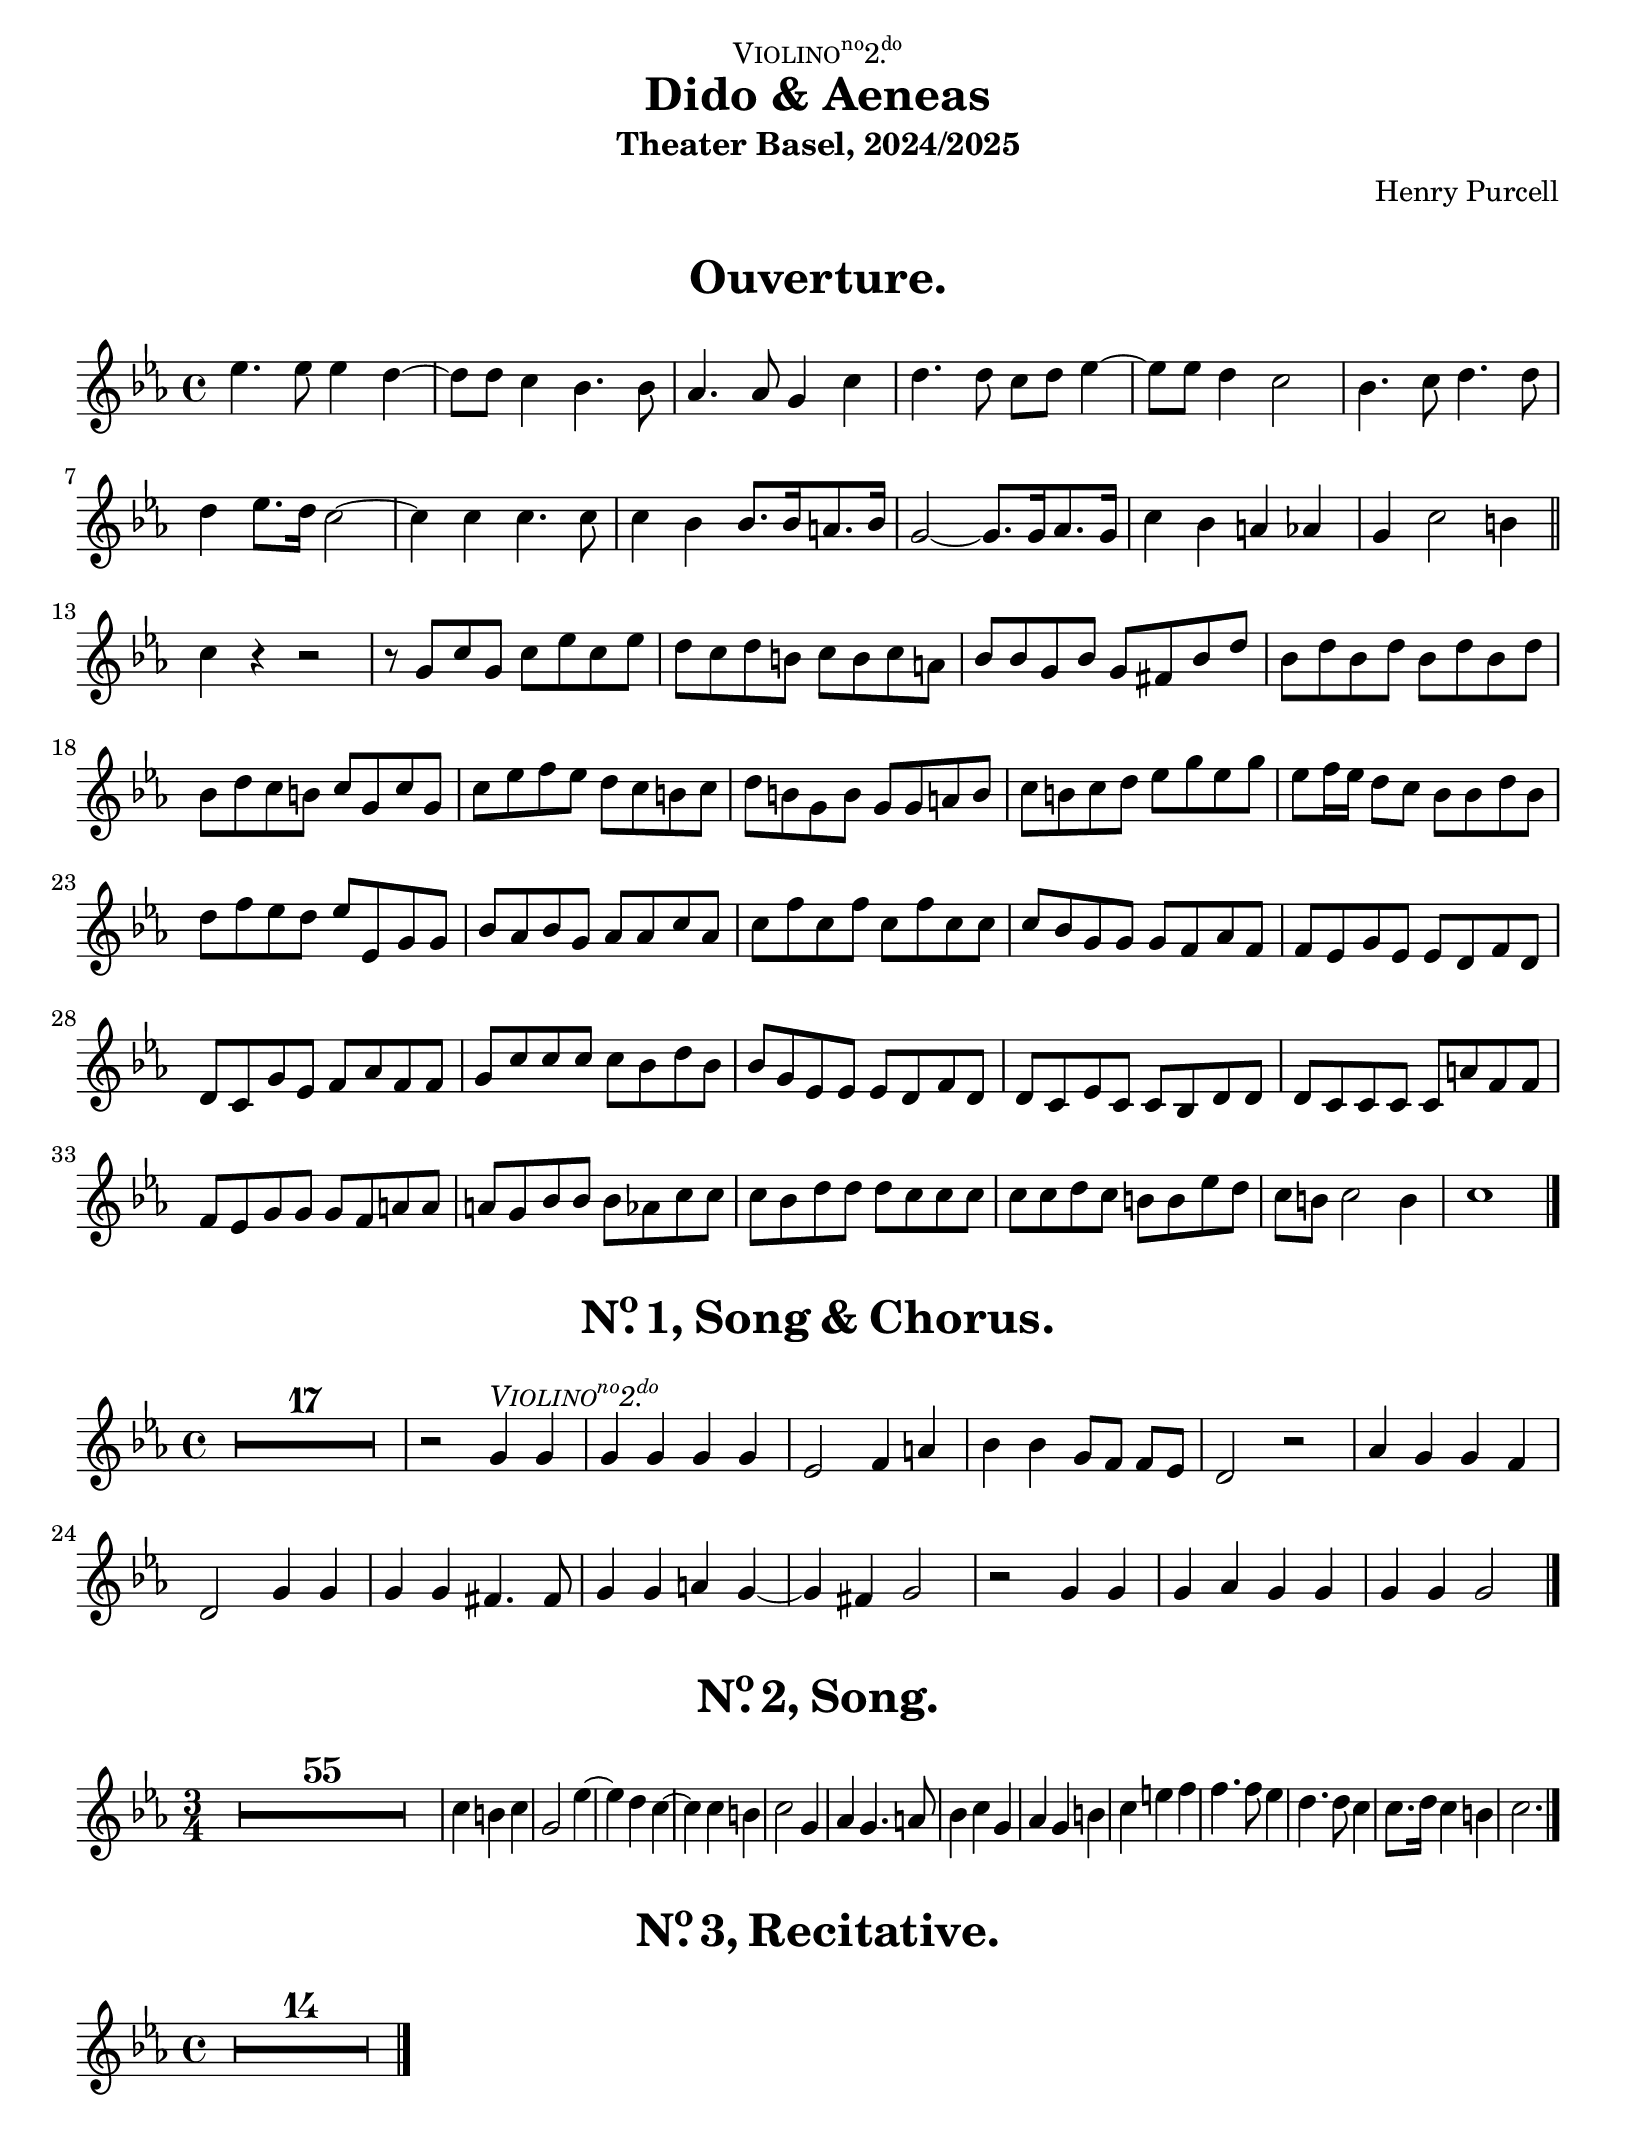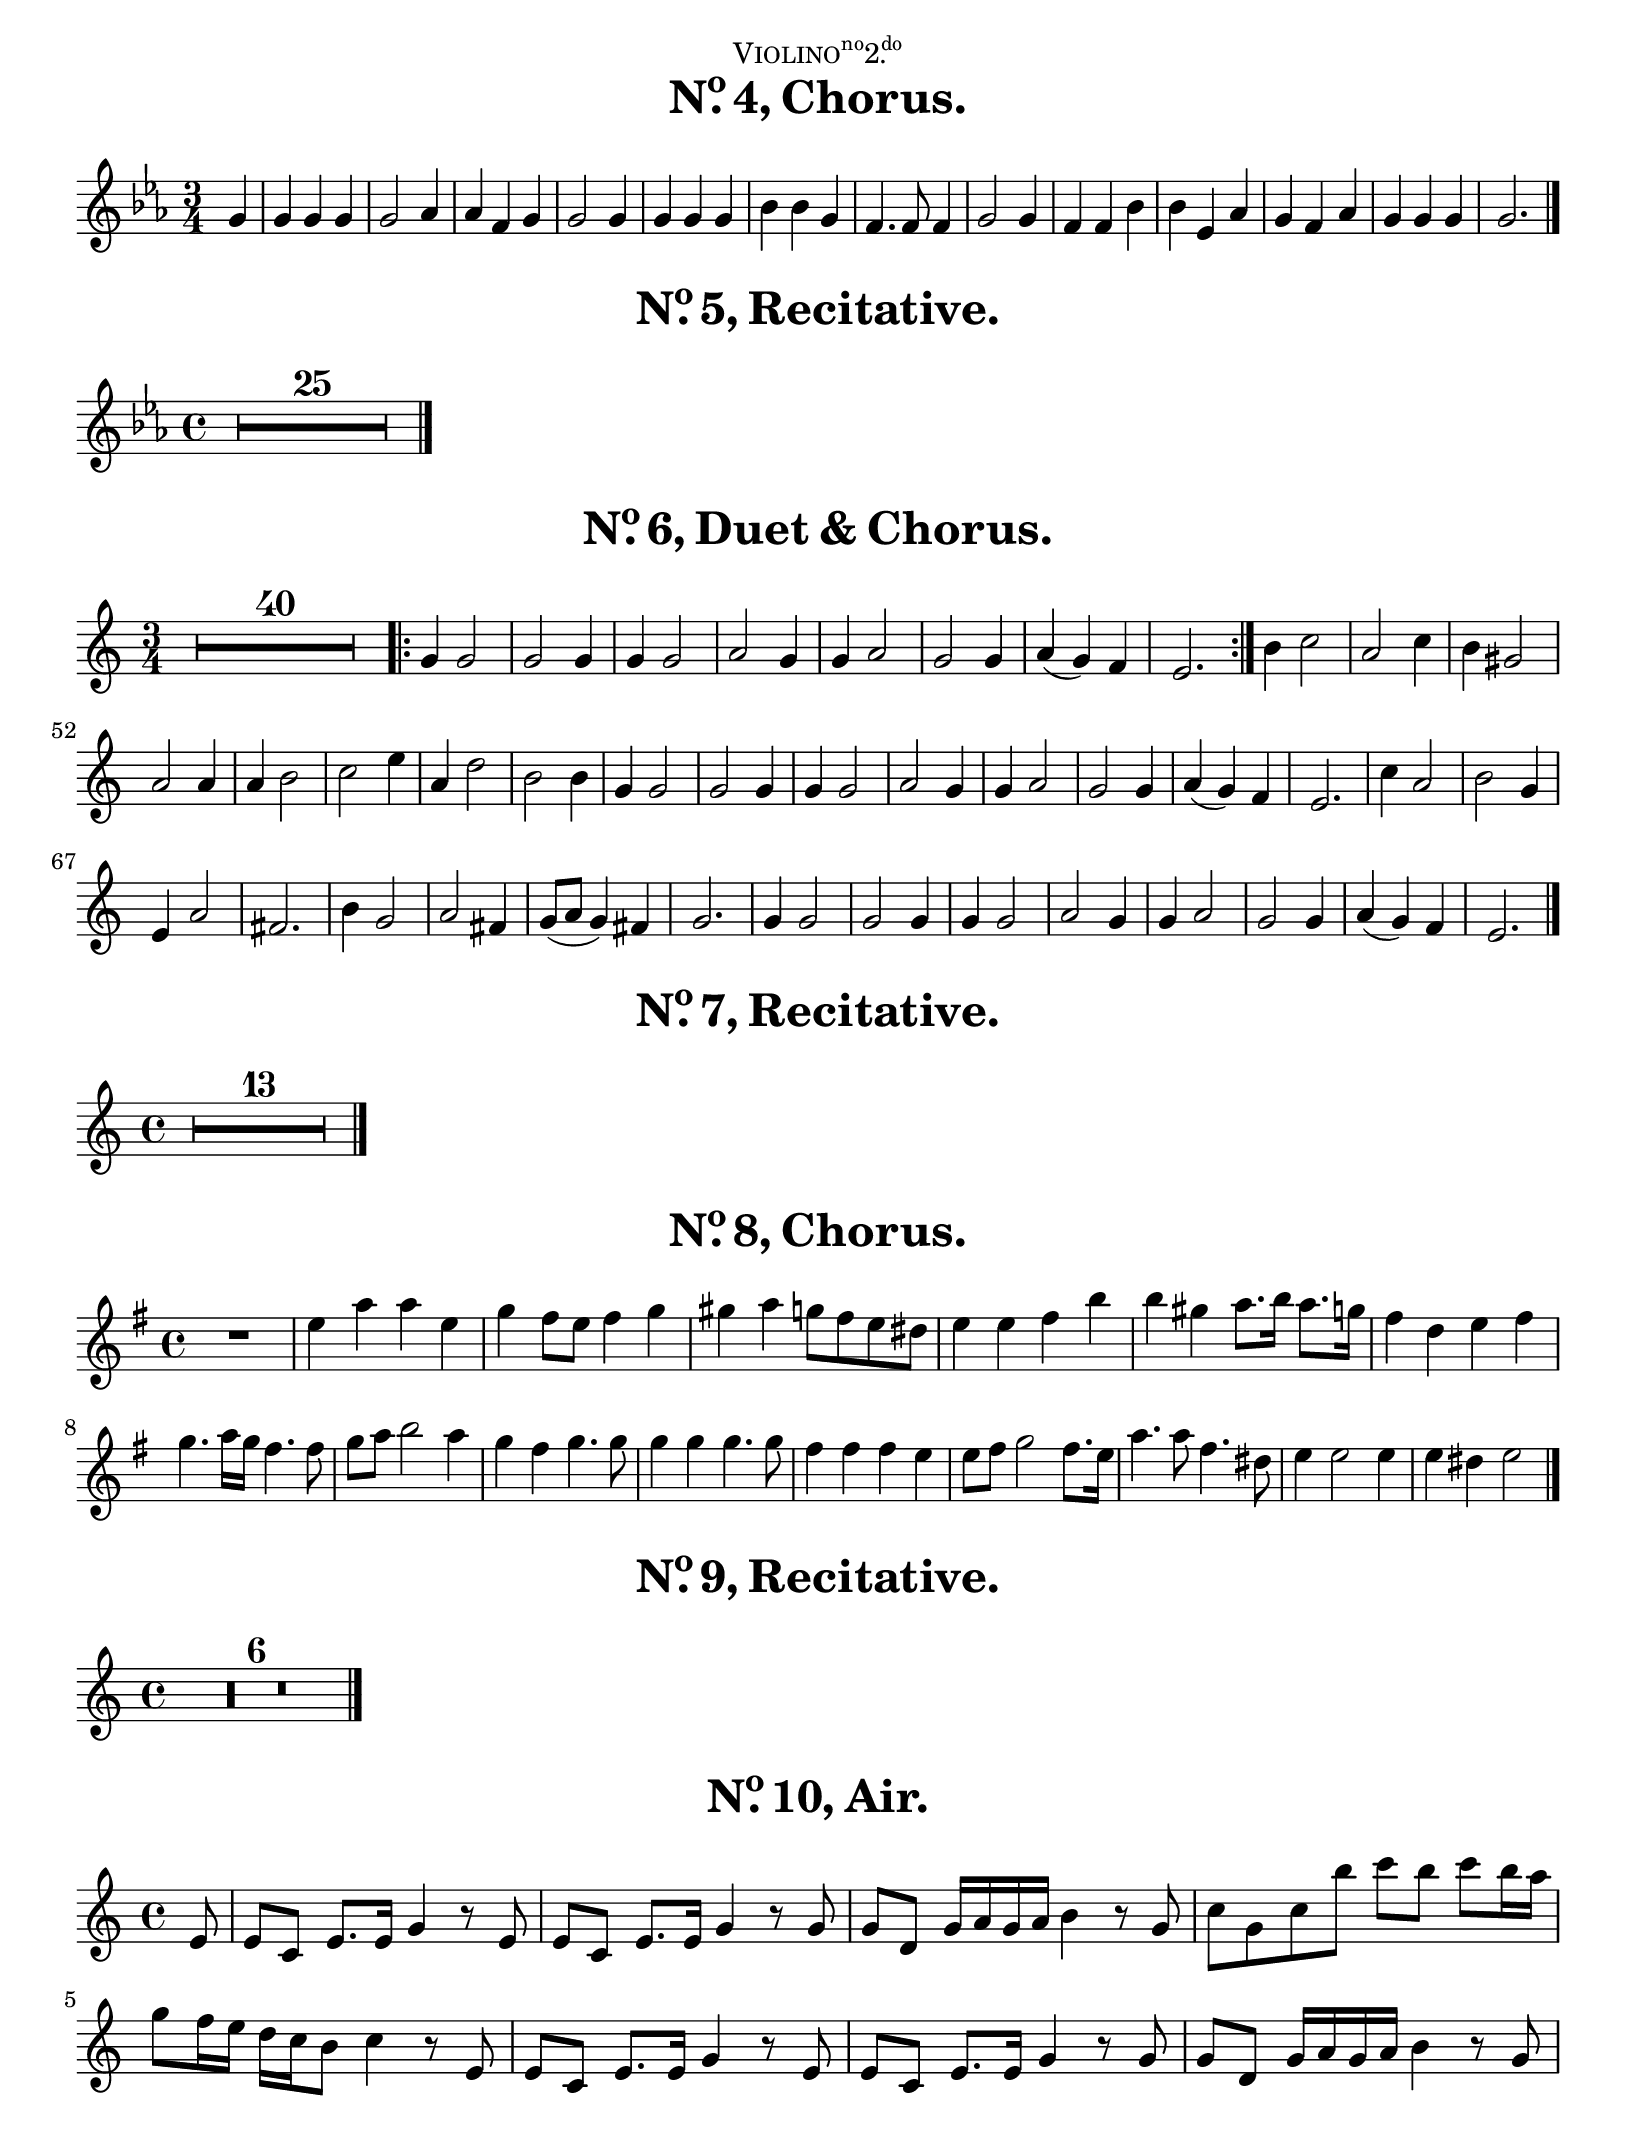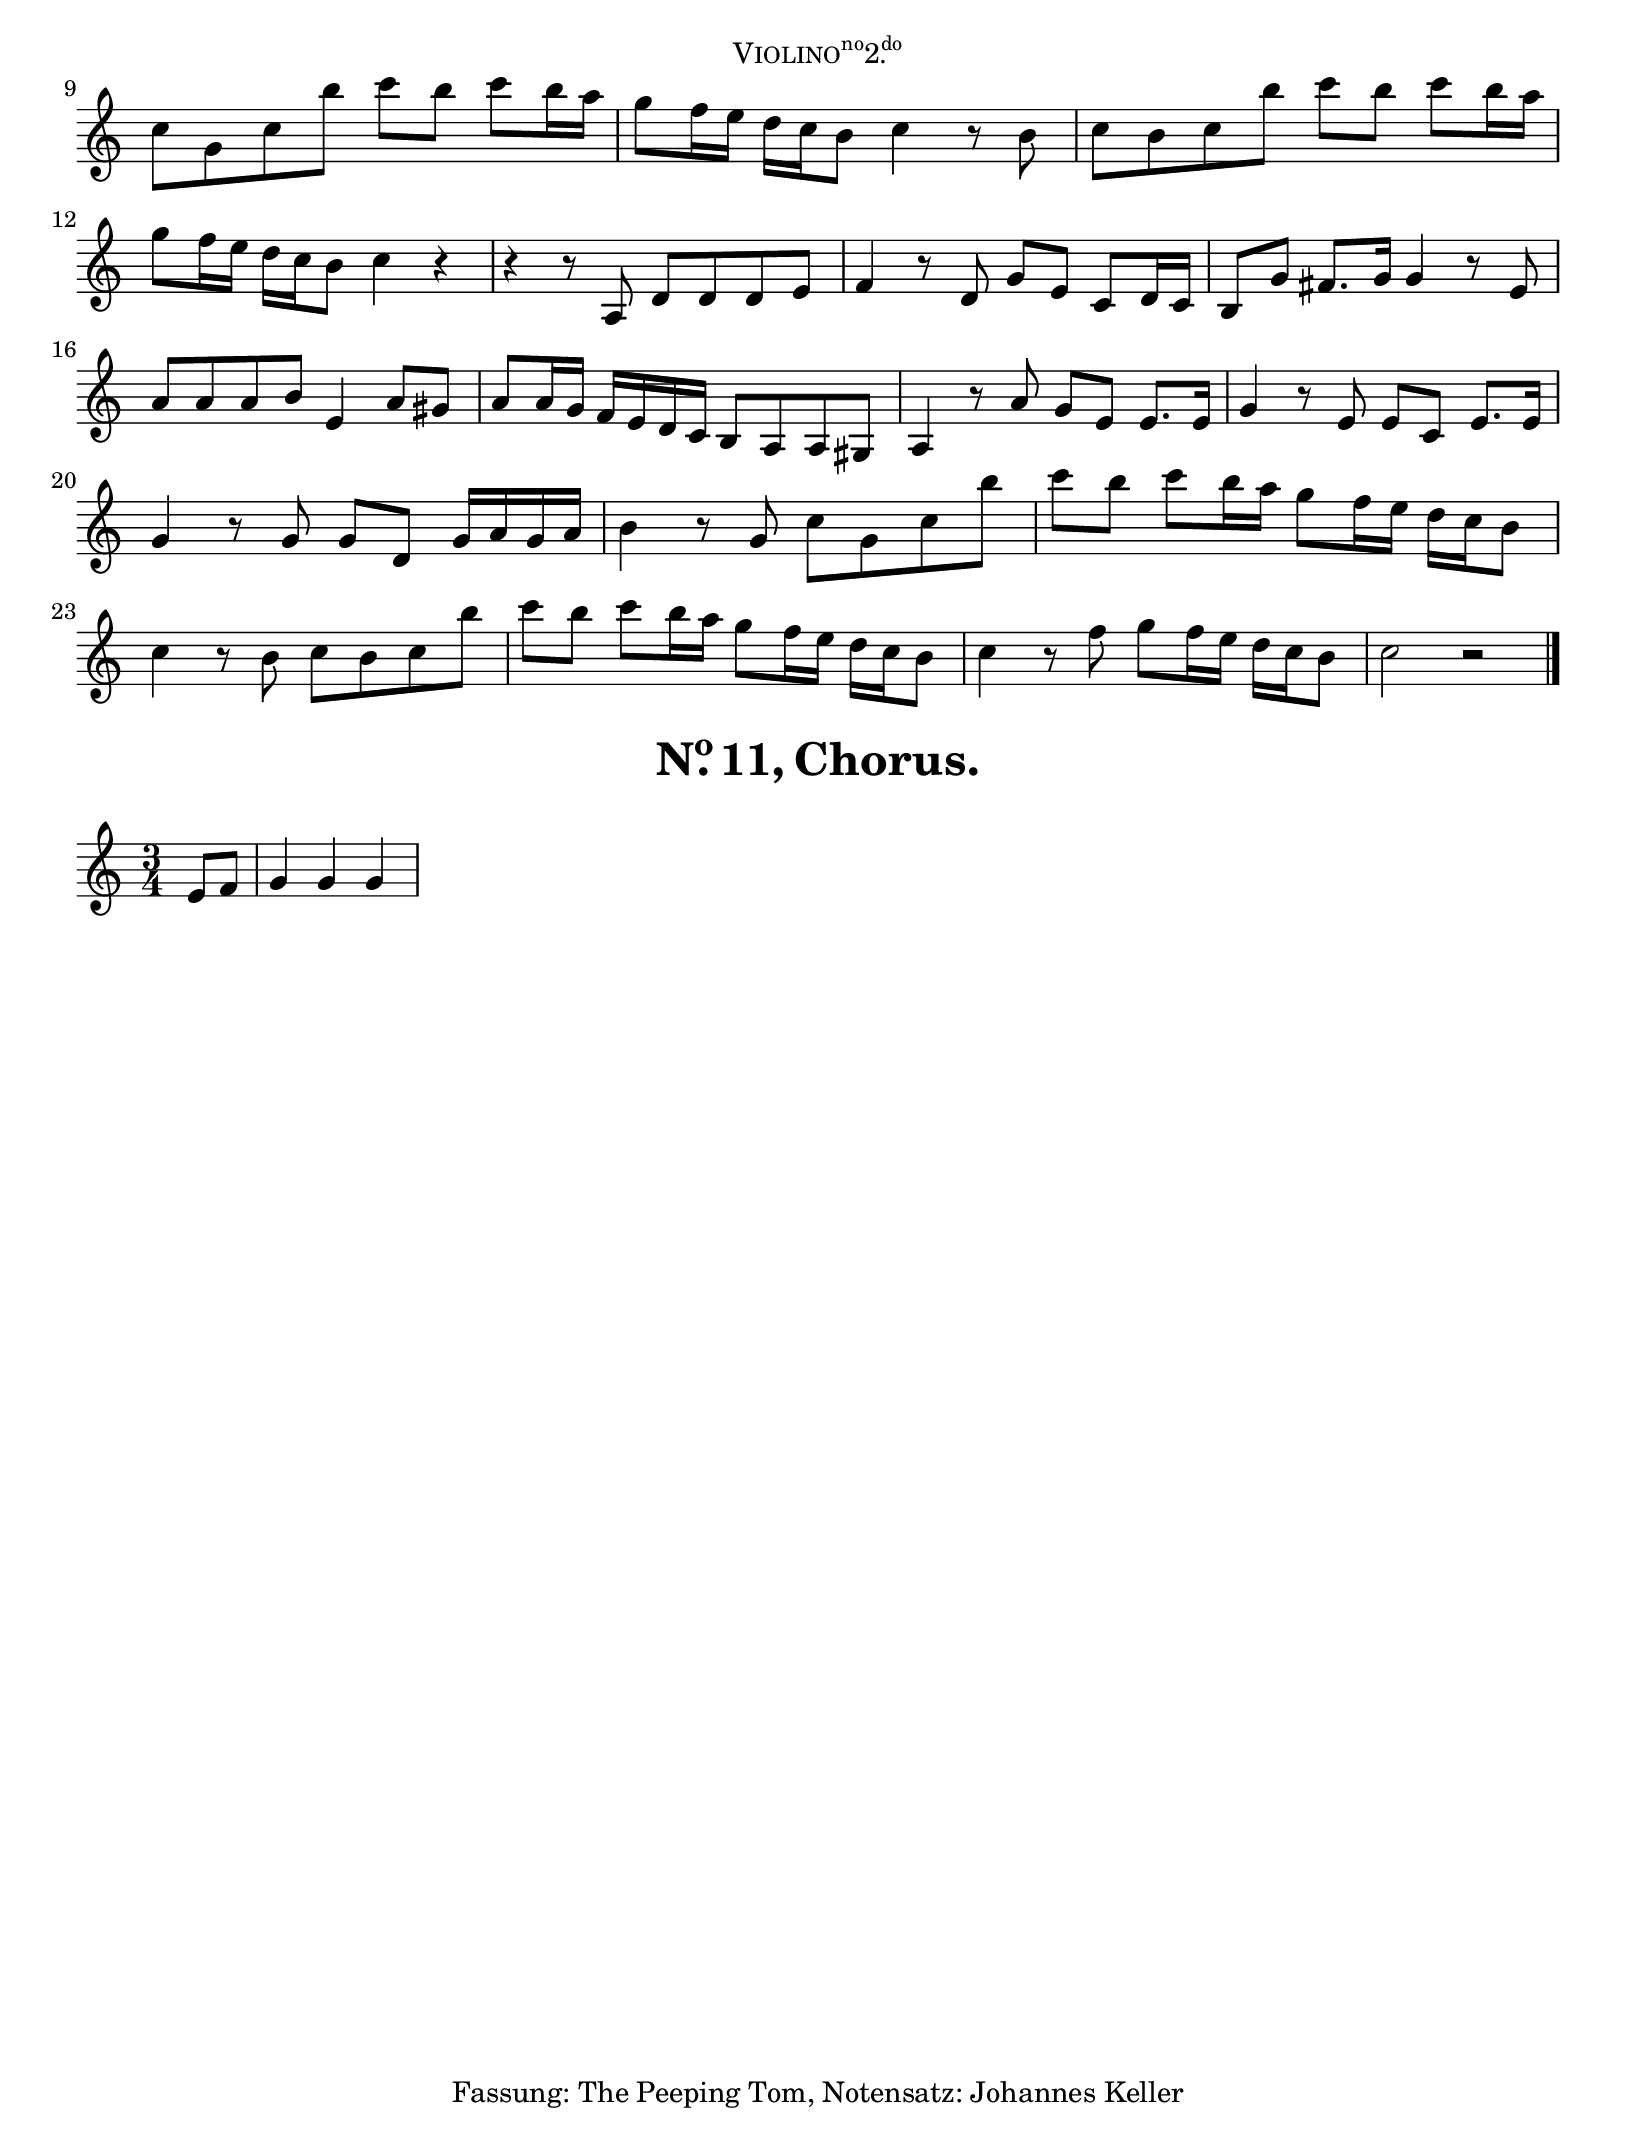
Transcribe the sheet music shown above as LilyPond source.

\version "2.24.4"

#(set-global-staff-size 25)

\include "global-definitions.ly"
\include "global-definitions.ly"

vnIIOuverture = \relative es'' {
  \time 4/4
  \key c \minor
  \clef \vnIIClef
  es4. es8 es4 d~ |
  d8 d c4 bes4. bes8 |
  as4. as8 g4 c |
  d4. d8 c d es4~ |
  es8 es d4 c2 |
  bes4. c8 d4. d8 |
  d4 es8. d16 c2~ |
  c4 c c4. c8 |
  c4 bes bes8.[ bes16 a8. bes16] |
  g2~ g8.[ g16 as8. g16] |
  c4 bes a as |
  g4 c2 b4 \bar "||"

  c4 r4 r2 |
  r8 g[ c g] c[ es c es] |
  d[ c d b] c[ b c a] |
  bes[ bes g bes] g[ fis bes d] |
  bes[ d bes d] bes[ d bes d] |
  bes[ d c b] c[ g c g] |

  c[ es f es] d[ c b c] |
  d[ b g b] g[ g a b] |
  c[ b c d] es[ g es g] |
  es[ f16 es] d8 c bes[ bes d bes] |
  d[ f es d] es[ es, g g] |
  bes[ as bes g] as[ as c as] |
  c[ f c f] c[ f c c] |
  c[ bes g g] g[ f as f] |
  f[ es g es] es[ d f d] |
  d[ c g' es] f[ as f f] |
  g[ c c c] c[ bes d bes] |
  bes[ g es es] es[ d f d] |
  d[ c es c] c[ bes d d] |
  d[ c c c] c[ a' f f] |
  f[ es g g] g[ f a a] |
  a[ g bes bes] bes[ as c c] |
  c[ bes d d] d[ c c c] |
  c[ c d c] b[ b es d] |
  c b c2 b4 | c1 \bar "|."

}

vnIINI = \relative g' {
  \time 4/4
  \key c \minor
  \clef \vnIIClef
  R1*17 |
  r2 g4^\instrumentHintVnII g |
  g g g g |
  es2 f4 a |
  bes4 bes g8[ f] f[ es] |

  d2 r |
  as'4 g g f |
  d2 g4 g |
  g g fis4. fis8 |
  g4 g a g~ |
  g fis g2 |
  r g4 g |
  g as g g |
  g g g2 \bar "|."
}

vnIINII = \relative c'' {
  \time 3/4
  \key c \minor
  \clef \vnIIClef
  R2.*55 |
  c4 b c |
  g2 es'4~ |
  es d c~ |
  c c b |
  c2 g4 |
  as g4. a8 |
  bes4 c g |
  as g b |
  c e f |
  f4. f8 es4 |
  d4. d8 c4 |
  c8. d16 c4 b |
  c2. \bar "|."
}

vnIINIII = \relative c {
  \time 4/4
  \key c \minor
  \clef \vnIIClef
  R1*14 \bar "|."
}

vnIINIV = \relative g' {
  \time 3/4
  \partial 4
  \key c \minor
  \clef \vnIIClef
  g4 |
  g g g |
  g2 as4 |
  as f g |
  g2 g4 |
  g g g |
  bes bes g |
  f4. f8 f4 |
  g2 g4 |
  f4 f bes |
  bes es, as |
  g f as |
  g g g |
  g2. \bar "|."
}

vnIINV = \relative c {
  \time 4/4
  \key c \minor
  \clef \vnIIClef
  R1*25 \bar "|."
}

vnIINVI = \relative g' {
  \time 3/4
  \key c \major
  \clef \vnIIClef
  R2.*40

  \repeat volta 2 {
    g4 g2 |
    g g4 |
    g g2 |
    a g4 |
    g a2 |
    g g4 |
    a( g) f |
    e2. |
  }
  b'4 c2 |
  a c4 |

  b gis2 |
  a a4 |
  a b2 |
  c e4 |
  a, d2 |
  b b4 |
  g g2 |
  g g4 |
  g g2 |
  a g4 |

  g a2 |
  g g4 |
  a( g) f |
  e2. |
  c'4 a2 |
  b g4 |
  e a2 |
  fis2. |
  b4 g2 |
  a fis4 |

  g8( a g4) fis |
  g2. |
  g4 g2 |
  g g4 |
  g g2 |
  a g4 |
  g a2 |
  g g4 |
  a( g) f |
  e2. \bar "|."
}

vnIINVII = \relative c {
  \time 4/4
  \key c \major
  \clef \vnIIClef
  R1*13 \bar "|."
}

vnIINVIII = \relative b' {
  \time 4/4
  \key e \minor
  \clef \vnIIClef

  R1 | e4 a a e |
  g fis8 e fis4 g |
  gis a g8 fis e dis |
  e4 e fis b |

  b gis a8. b16 a8. g16 |
  fis4 d e fis |
  g4. a16 g fis4. fis8 |
  g8 a b2 a4 |
  g fis g4. g8 |

  g4 g g4. g8 |
  fis4 fis fis e |
  e8 fis g2 fis8. e16 |
  a4. a8 fis4. dis8 |
  e4 e2 e4 |
  e dis e2 \bar "|."
}

vnIINIX = \relative {
  \time 4/4
  \key c \major
  \clef \vnIIClef
  R1*6 \bar "|."
}

vnIINX = \relative e' {
  \time 4/4 \partial 8
  \key c \major
  \clef \vnIIClef
  e8 | e c e8. e16 g4 r8 e |
  e c e8. e16 g4 r8 g |
  g d g16 a g a b4 r8 g |
  c g c b' c b c b16 a |

  g8 f16 e d c b8 c4 r8 e, |
  e c e8. e16 g4 r8 e |
  e c e8. e16 g4 r8 g |
  g d g16 a g a b4 r8 g |

  c8 g c b' c b c b16 a |
  g8 f16 e d c b8 c4 r8 b |
  c b c b' c b c b16 a |

  g8 f16 e d c b8 c4 r |
  r4 r8 a, d d d e |
  f4 r8 d g e c d16 c |

  b8 g' fis8. g16 g4 r8 e |
  a a a b e,4 a8 gis |
  a a16 g f e d c b8 a a gis |

  a4 r8 a' g e e8. e16 |
  g4 r8 e e c e8. e16 |
  g4 r8 g g d g16 a g a |

  b4 r8 g c g c b' |
  c b c b16 a g8 f16 e d c b8 |
  c4 r8 b c b c b' |

  c b c b16 a g8 f16 e d c b8 |
  c4 r8 f g f16 e d c b8 |
  c2 r2 \bar "|."
}

vnIINXI = \relative e' {
  \time 3/4 \partial 4
  \key c \major
  \clef \vnIIClef
  e8 f | g4 g g |
}



\book {
  \partbookVnIIPaperBlock

  \titlePartbook

  \markup { \vspace #1 }

  \score {
    \partbookTitleOuverture
    <<
      \new Staff { \vnIIOuverture }
    >>
    \layout {
      indent = #0
    }
  }

  \score {
    \partbookTitleNI
    <<
      \new Staff { \compressMMRests { \vnIINI } }
    >>
    \layout {
      indent = #0
    }
  }

  \score {
    \partbookTitleNII
    <<
      \new Staff { \compressMMRests { \vnIINII } }
    >>
    \layout {
      indent = #0
    }
  }

  \score {
    \partbookTitleNIII
    <<
      \new Staff { \compressMMRests { \vnIINIII } }
    >>
    \layout {
      indent = #0
    }
  }

  \score {
    \partbookTitleNIV
    <<
      \new Staff { \compressMMRests { \vnIINIV } }
    >>
    \layout {
      indent = #0
    }
  }

  \score {
    \partbookTitleNV
    <<
      \new Staff { \compressMMRests { \vnIINV } }
    >>
    \layout {
      indent = #0
    }
  }

  \score {
    \partbookTitleNVI
    <<
      \new Staff { \compressMMRests { \vnIINVI } }
    >>
    \layout {
      indent = #0
    }
  }

  \score {
    \partbookTitleNVII
    <<
      \new Staff { \compressMMRests { \vnIINVII } }
    >>
    \layout {
      indent = #0
    }
  }

  \score {
    \partbookTitleNVIII
    <<
      \new Staff { \compressMMRests { \vnIINVIII } }
    >>
    \layout {
      indent = #0
    }
  }

  \score {
    \partbookTitleNIX
    <<
      \new Staff { \compressMMRests { \vnIINIX } }
    >>
    \layout {
      indent = #0
    }
  }

  \score {
    \partbookTitleNX
    <<
      \new Staff { \compressMMRests { \vnIINX } }
    >>
    \layout {
      indent = #0
    }
  }

  \score {
    \partbookTitleNXI
    <<
      \new Staff { \compressMMRests { \vnIINXI } }
    >>
    \layout {
      indent = #0
    }
  }

  % \score {
  %   \partbookTitleNXII
  %   <<
  %     \new Staff { \compressMMRests { \vnIINXII } }
  %   >>
  %   \layout {
  %     indent = #0
  %   }
  % }

  % \score {
  %   \partbookTitleNXIII
  %   <<
  %     \new Staff { \compressMMRests { \vnIINXIII } }
  %   >>
  %   \layout {
  %     indent = #0
  %   }
  % }

  % \score {
  %   \partbookTitleNXIV
  %   <<
  %     \new Staff { \compressMMRests { \vnIINXIV } }
  %   >>
  %   \layout {
  %     indent = #0
  %   }
  % }

  % \score {
  %   \partbookTitleNXV
  %   <<
  %     \new Staff { \compressMMRests { \vnIINXV } }
  %   >>
  %   \layout {
  %     indent = #0
  %   }
  % }

  % \score {
  %   \partbookTitleNXVI
  %   <<
  %     \new Staff { \compressMMRests { \vnIINXVI } }
  %   >>
  %   \layout {
  %     indent = #0
  %   }
  % }

  % \score {
  %   \partbookTitleNXVII
  %   <<
  %     \new Staff { \compressMMRests { \vnIINXVII } }
  %   >>
  %   \layout {
  %     indent = #0
  %   }
  % }

  % \score {
  %   \partbookTitleNXVIII
  %   <<
  %     \new Staff { \compressMMRests { \vnIINXVIII } }
  %   >>
  %   \layout {
  %     indent = #0
  %   }
  % }

  % \score {
  %   \partbookTitleNXX
  %   <<
  %     \new Staff { \compressMMRests { \vnIINXX } }
  %   >>
  %   \layout {
  %     indent = #0
  %   }
  % }

  % \score {
  %   \partbookTitleNXXI
  %   <<
  %     \new Staff { \compressMMRests { \vnIINXXI } }
  %   >>
  %   \layout {
  %     indent = #0
  %   }
  % }

  % \score {
  %   \partbookTitleNXXII
  %   <<
  %     \new Staff { \compressMMRests { \vnIINXXII } }
  %   >>
  %   \layout {
  %     indent = #0
  %   }
  % }

  % \score {
  %   \partbookTitleNXXIII
  %   <<
  %     \new Staff { \compressMMRests { \vnIINXXIII } }
  %   >>
  %   \layout {
  %     indent = #0
  %   }
  % }

  % \score {
  %   \partbookTitleNXXIV
  %   <<
  %     \new Staff { \compressMMRests { \vnIINXXIV } }
  %   >>
  %   \layout {
  %     indent = #0
  %   }
  % }

  % \score {
  %   \partbookTitleNXXV
  %   <<
  %     \new Staff { \compressMMRests { \vnIINXXV } }
  %   >>
  %   \layout {
  %     indent = #0
  %   }
  % }

  % \score {
  %   \partbookTitleNXXVI
  %   <<
  %     \new Staff { \compressMMRests { \vnIINXXVI } }
  %   >>
  %   \layout {
  %     indent = #0
  %   }
  % }

  % \score {
  %   \partbookTitleNXXVII
  %   <<
  %     \new Staff { \compressMMRests { \vnIINXXVII } }
  %   >>
  %   \layout {
  %     indent = #0
  %   }
  % }

  % \score {
  %   \partbookTitleNXXVIII
  %   <<
  %     \new Staff { \compressMMRests { \vnIINXXVIII } }
  %   >>
  %   \layout {
  %     indent = #0
  %   }
  % }

  % \score {
  %   \partbookTitleNXIX
  %   <<
  %     \new Staff { \compressMMRests { \vnIINXIX } }
  %   >>
  %   \layout {
  %     indent = #0
  %   }
  % }

  % \score {
  %   \partbookTitleNXXX
  %   <<
  %     \new Staff { \compressMMRests { \vnIINXXX } }
  %   >>
  %   \layout {
  %     indent = #0
  %   }
  % }

  % \score {
  %   \partbookTitleNXXXI
  %   <<
  %     \new Staff { \compressMMRests { \vnIINXXXI } }
  %   >>
  %   \layout {
  %     indent = #0
  %   }
  % }

  % \score {
  %   \partbookTitleNXXXII
  %   <<
  %     \new Staff { \compressMMRests { \vnIINXXXII } }
  %   >>
  %   \layout {
  %     indent = #0
  %   }
  % }

  % \score {
  %   \partbookTitleNXXXIII
  %   <<
  %     \new Staff { \compressMMRests { \vnIINXXXIII } }
  %   >>
  %   \layout {
  %     indent = #0
  %   }
  % }

  % \score {
  %   \partbookTitleNXXXIV
  %   <<
  %     \new Staff { \compressMMRests { \vnIINXXXIV } }
  %   >>
  %   \layout {
  %     indent = #0
  %   }
  % }

  % \score {
  %   \partbookTitleNXXXV
  %   <<
  %     \new Staff { \compressMMRests { \vnIINXXXV } }
  %   >>
  %   \layout {
  %     indent = #0
  %   }
  % }
}